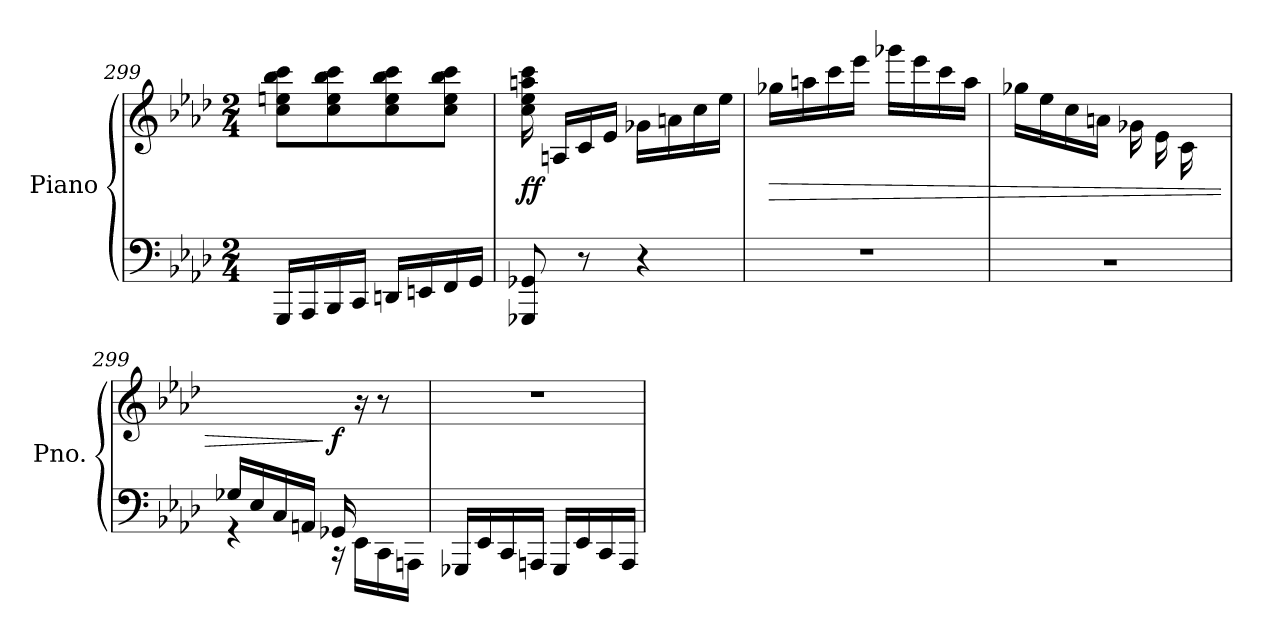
**kern	**kern	**dynam
*part1	*part1	*part1
*staff2	*staff1	*staff1/2
*I"Piano	*	*
*I'Pno.	*	*
*clefF4	*clefG2	*
*k[b-e-a-d-]	*k[b-e-a-d-]	*
*M2/4	*M2/4	*
=299X2	=299X2	=299X2
16GGG/LL	8cc\ 8een\ 8bb-\ 8ccc\L	.
16AAA-/	.	.
16BBB-/	8cc\ 8ee\ 8bb-\ 8ccc\	.
16CC/JJ	.	.
16DDn/LL	8cc\ 8ee\ 8bb-\ 8ccc\	.
16EEn/	.	.
16FF/	8cc\ 8ee\ 8bb-\ 8ccc\J	.
16GG/JJ	.	.
=299X3	=299X3	=299X3
!	!	!LO:DY:b
8GGG-X/ 8GG-X/	16cc\ 16ee-\ 16aan\ 16ccc\	ff
.	16An/LL	.
8r	16c/	.
.	16e-/JJ	.
4r	16g-X\LL	.
.	16an\	.
.	16cc\	.
.	16ee-\JJ	.
!!LO:LB:g=z
=299X4	=299X4	=299X4
!	!	!LO:HP:b
2r	16gg-X\LL	>
.	16aan\	.
.	16ccc\	.
.	16eee-\JJ	.
.	16ggg-X\LL	.
.	16eee-\	.
.	16ccc\	.
.	16aa\JJ	.
!!LO:LB:g=z
=299X5	=299X5	=299X5
*^	*	*
4..ryy	2r	16gg-X\LL	.
.	.	16ee-\	.
.	.	16cc\	.
.	.	16an\JJ	.
.	.	16g-X\LL	.
.	.	16e-\	.
.	.	16c\	.
16An/JJ	.	16ryy	.
=299X6	=299X6	=299X6	=299X6
16G-X/LL	4rGG	4ryy	.
16E-/	.	.	.
16C/	.	.	.
16AAn/JJ	.	.	.
!	!	!	!LO:DY:n=1:b
16GG-X/	16rCC	16ryy	] f
8.ryy	16EE-\LL	16r	.
.	16CC\	8r	.
.	16AAAn\JJ	.	.
*v	*v	*	*
=299X7	=299X7	=299X7
16GGG-X/LL	2r	.
16EE-/	.	.
16CC/	.	.
16AAAn/JJ	.	.
16GGG-/LL	.	.
16EE-/	.	.
16CC/	.	.
16AAA/JJ	.	.
=	=	=
*-	*-	*-
